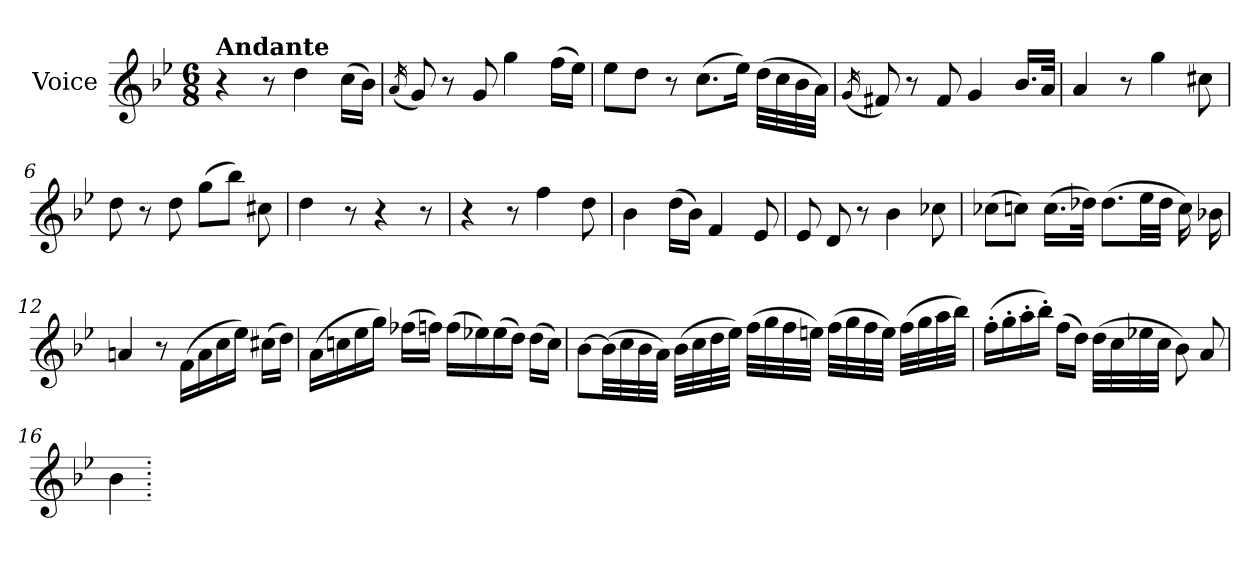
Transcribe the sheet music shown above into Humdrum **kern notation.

**kern
*part1
*staff1
*I"Voice
*I'V
*clefG2
*k[b-e-]
*M6/8
=1
!LO:TX:a:B:t=Andante
4r
8r
4dd\
(>16cc\LL
16b-\JJ)
=2
(<16qa/
8g/)
8r
8g/
4gg\
(>16ff\LL
16ee-\JJ)
=3
8ee-\L
8dd\J
8r
(>8.cc\L
16ee-\Jk)
(>32dd\LLL
32cc\
32b-\
32a\JJJ)
=4
(<16qg/
8f#X/)
8r
8f#/
4g/
16.b-/LL
32a/JJk
!!LO:LB:g=z
=5
4a/
8r
4gg\
8cc#X\
=6
8dd\
8r
8dd\
(>8gg\L
8bb-\J)
8cc#X\
=7
4dd\
8r
4r
8r
=8
4r
8r
4ff\
8dd\
=9
4b-\
(>16dd\LL
16b-\JJ)
4f/
8e-/
=10
8e-/
8d/
8r
4b-\
8cc-Xi\
!!LO:LB:g=z
=11
(>8cc-Xi\L
8cc\J)
(>16.cc\LL
32dd-X\JJk)
(>8.dd-\L
32ee-\LL
32dd-\JJJ
16cc\)
16b-X\
=12
4an/
8r
(>16f\LL
16a\
16cc\
16ee-\JJ)
(>16cc#X\LL
16dd\JJ)
=13
(>16a\LL
16ccn\
16ee-\
16gg\JJ)
(>16ff-Xi\LL
16ff\JJ)
(>16ff\LL
16ee-X\)
(>16ee-\
16dd\JJ)
(>16dd\LL
16cc\JJ)
!!LO:LB:g=z
=14
[8b-\L
(>32b-\LL]
32cc\
32b-\
32a\JJJ)
(>32b-\LLL
32cc\
32dd\
32ee-\JJJ)
(>32ff\LLL
32gg\
32ff\
32een\JJJ)
(>32ff\LLL
32gg\
32ff\
32ee\JJJ)
(>32ff\LLL
32gg\
32aa\
32bb-\JJJ)
=15
(>16ff'\LL
16gg'\
16aa'\
16bb-'\JJ)
(>16ff\LL
16dd\JJ)
(>32dd\LLL
32cc\
32ee-X\
32cc\JJJ
8b-\)
8a/
=16
4b-\
=.
*-
